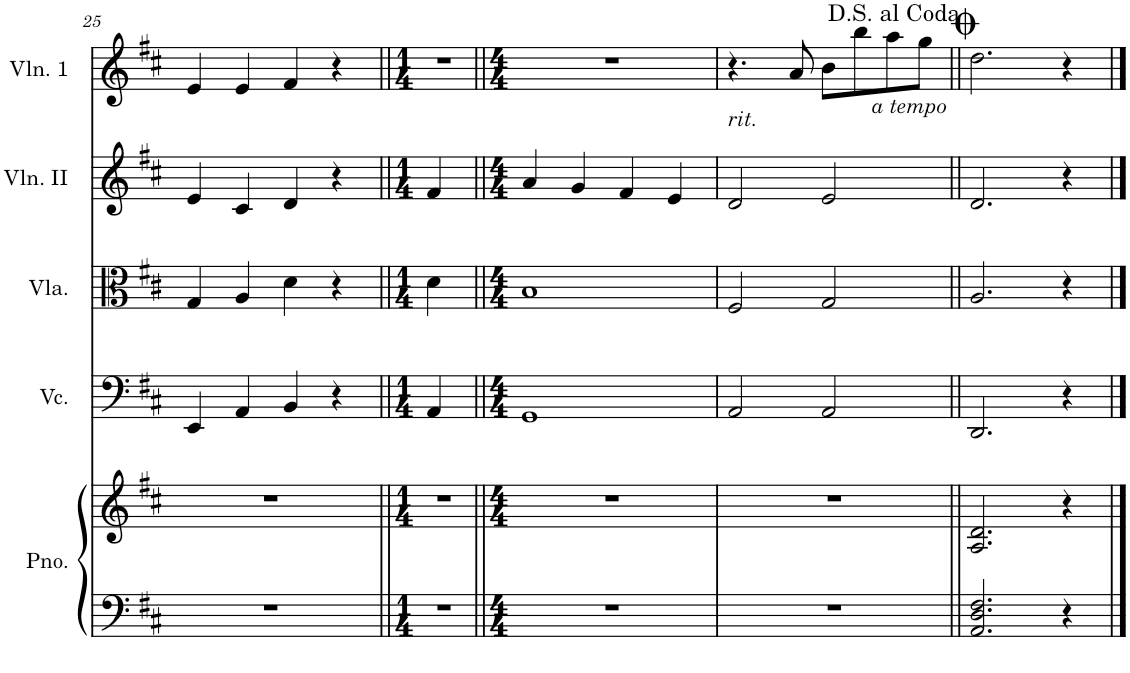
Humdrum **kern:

**kern	**kern	**kern	**kern	**kern	**kern
*part5	*part5	*part4	*part3	*part2	*part1
*staff6	*staff5	*staff4	*staff3	*staff2	*staff1
*I"Piano	*	*I"ViolonCello	*I"Viola	*I"Violin II	*I"Violin I
*I'Pno.	*	*I'Vc.	*I'Vla.	*I'Vln. II	*I'Vln. 1
!!LO:PB:g=z
*clefF4	*clefG2	*clefF4	*clefC3	*clefG2	*clefG2
*k[f#c#]	*k[f#c#]	*k[f#c#]	*k[f#c#]	*k[f#c#]	*k[f#c#]
*M4/4	*M4/4	*M4/4	*M4/4	*M4/4	*M4/4
=25	=25	=25	=25	=25	=25
1r	1r	4EE/	4G/	4e/	4e/
.	.	4AA/	4A/	4c#/	4e/
.	.	4BB/	4d\	4d/	4f#/
.	.	4r	4r	4r	4r
=26||	=26||	=26||	=26||	=26||	=26||
*M1/4	*M1/4	*M1/4	*M1/4	*M1/4	*M1/4
4r	4r	4AA/	4d\	4f#/	4r
=27||	=27||	=27||	=27||	=27||	=27||
*M4/4	*M4/4	*M4/4	*M4/4	*M4/4	*M4/4
1r	1r	1GG	1B	4a/	1r
.	.	.	.	4g/	.
.	.	.	.	4f#/	.
.	.	.	.	4e/	.
=28	=28	=28	=28	=28	=28
!	!	!	!	!	!LO:TX:b:i:t=rit.
1r	1r	2AA/	2F#/	2d/	4.r
.	.	.	.	.	8a/
.	.	2AA/	2G/	2e/	8b\L
.	.	.	.	.	8bb\
.	.	.	.	.	8aa\
!	!	!	!	!	!LO:TX:b:i:t=a tempo
.	.	.	.	.	8gg\J
=29||	=29||	=29||	=29||	=29||	=29||
2.AA/ 2.D/ 2.F#/	2.A/ 2.d/	2.DD/	2.A/	2.d/	2.dd\
4r	4r	4r	4r	4r	4r
==	==	==	==	==	==
*-	*-	*-	*-	*-	*-
